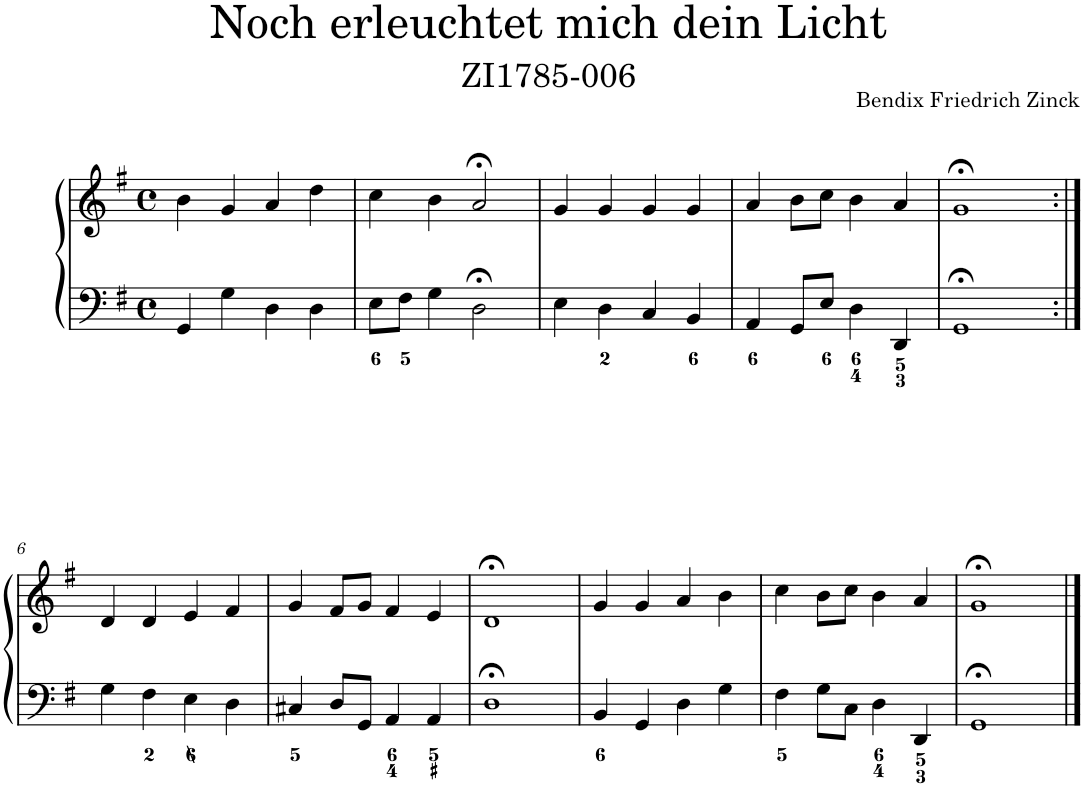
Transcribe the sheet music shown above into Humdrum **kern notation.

**kern	**kern
*part1	*part1
*staff2	*staff1
*I"Piano	*
*I'Pno.	*
*clefF4	*clefG2
*k[f#]	*k[f#]
*M4/4	*M4/4
*met(c)	*met(c)
=1	=1
4GG/	4b\
4G\	4g/
4D\	4a/
4D\	4dd\
=2	=2
8E\L	4cc\
8F#\J	.
4G\	4b\
2D;<\	2a;</
=3	=3
4E\	4g/
4D\	4g/
4C/	4g/
4BB/	4g/
=4	=4
4AA/	4a/
8GG/L	8b\L
8E/J	8cc\J
4D\	4b\
4DD/	4a/
=5	=5
1GG;<	1g;<
!!LO:LB:g=z
=6:|!	=6:|!
4G\	4d/
4F#\	4d/
4E\	4e/
4D\	4f#/
=7	=7
4C#X/	4g/
8D/L	8f#/L
8GG/J	8g/J
4AA/	4f#/
4AA/	4e/
=8	=8
1D;<	1d;<
=9	=9
4BB/	4g/
4GG/	4g/
4D\	4a/
4G\	4b\
=10	=10
4F#\	4cc\
8G\L	8b\L
8C\J	8cc\J
4D\	4b\
4DD/	4a/
=11	=11
1GG;<	1g;<
==	==
*-	*-
